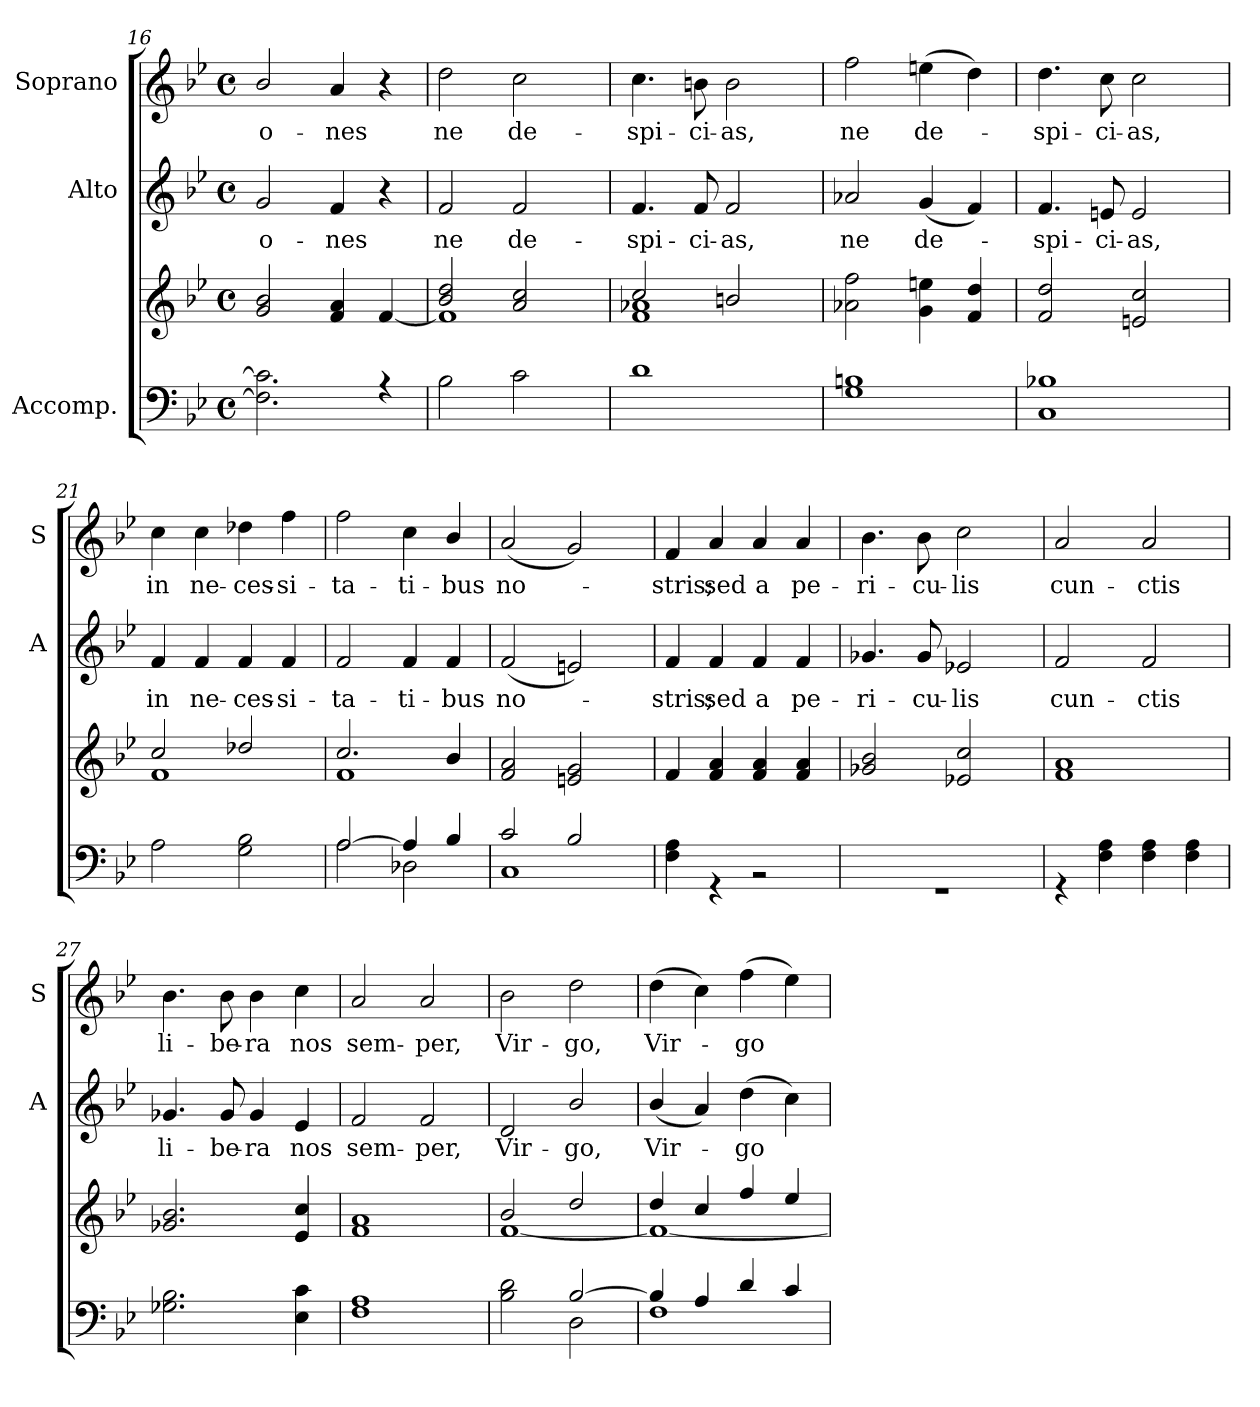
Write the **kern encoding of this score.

**kern	**kern	**kern	**text	**kern	**text
*part3	*part3	*part2	*part2	*part1	*part1
*staff4	*staff3	*staff2	*staff2	*staff1	*staff1
*I"Accomp.	*	*I"Alto	*	*I"Soprano	*
*	*	*I'A	*	*I'S	*
*clefF4	*clefG2	*clefG2	*	*clefG2	*
*k[b-e-]	*k[b-e-]	*k[b-e-]	*	*k[b-e-]	*
*B-:	*B-:	*B-:	*	*B-:	*
*M4/4	*M4/4	*M4/4	*	*M4/4	*
*met(c)	*met(c)	*met(c)	*	*met(c)	*
=16	=16	=16	=16	=16	=16
*^	*^	*	*	*	*
!	!	!	!	!	!LO:LY:b	!	!LO:LY:b
2.F\] 2.c\]	1ryy	2g 2b-	2.ryy	2g	-o-	2b-/	-o-
!	!	!	!	!	!LO:LY:b	!	!LO:LY:b
.	.	4f 4a	.	4f	-nes	4a	-nes
4r	.	4ryy	[4f/	4r	.	4r	.
!!LO:LB:g=z
=17	=17	=17	=17	=17	=17	=17	=17
!	!	!	!	!	!LO:LY:b	!	!LO:LY:b
2B-\	2.ryy	2b-/ 2dd/	1f/]	2f	ne	2dd	ne
!	!	!	!	!	!LO:LY:b	!	!LO:LY:b
2c\	.	2a/ 2cc/	.	2f	de-	2cc	de-
.	4ryy	.	.	.	.	.	.
=18	=18	=18	=18	=18	=18	=18	=18
!	!	!	!	!	!LO:LY:b	!	!LO:LY:b
1d/	2.ryy	2cc/	1f\ 1a-X\	4.f	-spi-	4.cc	-spi-
!	!	!	!	!	!LO:LY:b	!	!LO:LY:b
.	.	.	.	8f	-ci-	8bn	-ci-
!	!	!	!	!	!LO:LY:b	!	!LO:LY:b
.	.	2bn/	.	2f	-as,	2b	-as,
.	4ryy	.	.	.	.	.	.
=19	=19	=19	=19	=19	=19	=19	=19
!	!	!	!	!	!LO:LY:b	!	!LO:LY:b
1G/ 1Bn/	2.ryy	2a-X 2ff	2.ryy	2a-X	ne	2ff	ne
!	!	!	!	!	!LO:LY:b	!	!LO:LY:b
.	.	4g 4een	.	(<4g	de-	(>4een	de-
.	4ryy	4f 4dd	4ryy	4f)	.	4dd)	.
=20	=20	=20	=20	=20	=20	=20	=20
!	!	!	!	!	!LO:LY:b	!	!LO:LY:b
1C/ 1B-X/	2.ryy	2f 2dd	2.ryy	4.f	spi-	4.dd	spi-
!	!	!	!	!	!LO:LY:b	!	!LO:LY:b
.	.	.	.	8en	-ci-	8cc	-ci-
!	!	!	!	!	!LO:LY:b	!	!LO:LY:b
.	.	2en 2cc	.	2e	-as,	2cc	-as,
.	4ryy	.	4ryy	.	.	.	.
=21	=21	=21	=21	=21	=21	=21	=21
!	!	!	!	!	!LO:LY:b	!	!LO:LY:b
1ryy	2A\	2cc/	1f\	4f	in	4cc	in
!	!	!	!	!	!LO:LY:b	!	!LO:LY:b
.	.	.	.	4f	ne-	4cc	ne-
!	!	!	!	!	!LO:LY:b	!	!LO:LY:b
.	2G\ 2B-\	2dd-X/	.	4f	-ces-	4dd-X	-ces-
!	!	!	!	!	!LO:LY:b	!	!LO:LY:b
.	.	.	.	4f	-si-	4ff	-si-
=22	=22	=22	=22	=22	=22	=22	=22
!	!	!	!	!	!LO:LY:b	!	!LO:LY:b
[2A/	2A\	2.cc/	1f\	2f	-ta-	2ff	-ta-
!	!	!	!	!	!LO:LY:b	!	!LO:LY:b
4A/]	2D-X\	.	.	4f	-ti-	4cc	-ti-
!	!	!	!	!	!LO:LY:b	!	!LO:LY:b
4B-/	.	4b-/	.	4f	-bus	4b-/	-bus
=23	=23	=23	=23	=23	=23	=23	=23
!	!	!	!	!	!LO:LY:b	!	!LO:LY:b
2c/	1C\	2f 2a	2.ryy	(<2f	no-	(<2a	no-
2B-/	.	2en 2g	.	2en)	.	2g)	.
.	.	.	4ryy	.	.	.	.
=24	=24	=24	=24	=24	=24	=24	=24
!	!	!	!	!	!LO:LY:b	!	!LO:LY:b
1ryy	4F\ 4A\	4f	2.ryy	4f	stris;	4f	stris;
!	!	!	!	!	!LO:LY:b	!	!LO:LY:b
.	4r	4f 4a	.	4f	sed	4a	sed
!	!	!	!	!	!LO:LY:b	!	!LO:LY:b
.	2r	4f 4a	.	4f	a	4a	a
!	!	!	!	!	!LO:LY:b	!	!LO:LY:b
.	.	4f 4a	4ryy	4f	pe-	4a	pe-
!!LO:LB:g=z
=25	=25	=25	=25	=25	=25	=25	=25
!	!	!	!	!	!LO:LY:b	!	!LO:LY:b
1ryy	1r	2g-X 2b-	2.ryy	4.g-X	-ri-	4.b-	-ri-
!	!	!	!	!	!LO:LY:b	!	!LO:LY:b
.	.	.	.	8g-	-cu-	8b-	-cu-
!	!	!	!	!	!LO:LY:b	!	!LO:LY:b
.	.	2e-X 2cc	.	2e-X	-lis	2cc	-lis
.	.	.	4ryy	.	.	.	.
=26	=26	=26	=26	=26	=26	=26	=26
!	!	!	!	!	!LO:LY:b	!	!LO:LY:b
1ryy	4r	1f 1a	1ryy	2f	cun-	2a	cun-
.	4F\ 4A\	.	.	.	.	.	.
!	!	!	!	!	!LO:LY:b	!	!LO:LY:b
.	4F\ 4A\	.	.	2f	-ctis	2a	-ctis
.	4F\ 4A\	.	.	.	.	.	.
=27	=27	=27	=27	=27	=27	=27	=27
!	!	!	!	!	!LO:LY:b	!	!LO:LY:b
1ryy	2.G-X\ 2.B-\	2.g-X 2.b-	1ryy	4.g-X	li-	4.b-	li-
!	!	!	!	!	!LO:LY:b	!	!LO:LY:b
.	.	.	.	8g-	-be-	8b-	-be-
!	!	!	!	!	!LO:LY:b	!	!LO:LY:b
.	.	.	.	4g-	-ra	4b-	-ra
!	!	!	!	!	!LO:LY:b	!	!LO:LY:b
.	4E-\ 4c\	4e- 4cc	.	4e-	nos	4cc	nos
=28	=28	=28	=28	=28	=28	=28	=28
!	!	!	!	!	!LO:LY:b	!	!LO:LY:b
1ryy	1F\ 1A\	1f 1a	1ryy	2f	sem-	2a	sem-
!	!	!	!	!	!LO:LY:b	!	!LO:LY:b
.	.	.	.	2f	-per,	2a	-per,
=29	=29	=29	=29	=29	=29	=29	=29
!	!	!	!	!	!LO:LY:b	!	!LO:LY:b
2ryy	2B-\ 2d\	2b-/	[1f\	2d	Vir-	2b-	Vir-
!	!	!	!	!	!LO:LY:b	!	!LO:LY:b
[2B-/	2D\	2dd/	.	2b-/	-go,	2dd	-go,
=30	=30	=30	=30	=30	=30	=30	=30
!	!	!	!	!	!LO:LY:b	!	!LO:LY:b
4B-/]	1F\	4dd/	1f\_	(<4b-/	Vir-	(>4dd	Vir-
4A/	.	4cc/	.	4a)	.	4cc)	.
!	!	!	!	!	!LO:LY:b	!	!LO:LY:b
4d/	.	4ff/	.	(>4dd	go	(>4ff	go
4c/	.	4ee-/	.	4cc)	.	4ee-)	.
*v	*v	*	*	*	*	*	*
*	*v	*v	*	*	*	*
=	=	=	=	=	=
*-	*-	*-	*-	*-	*-
